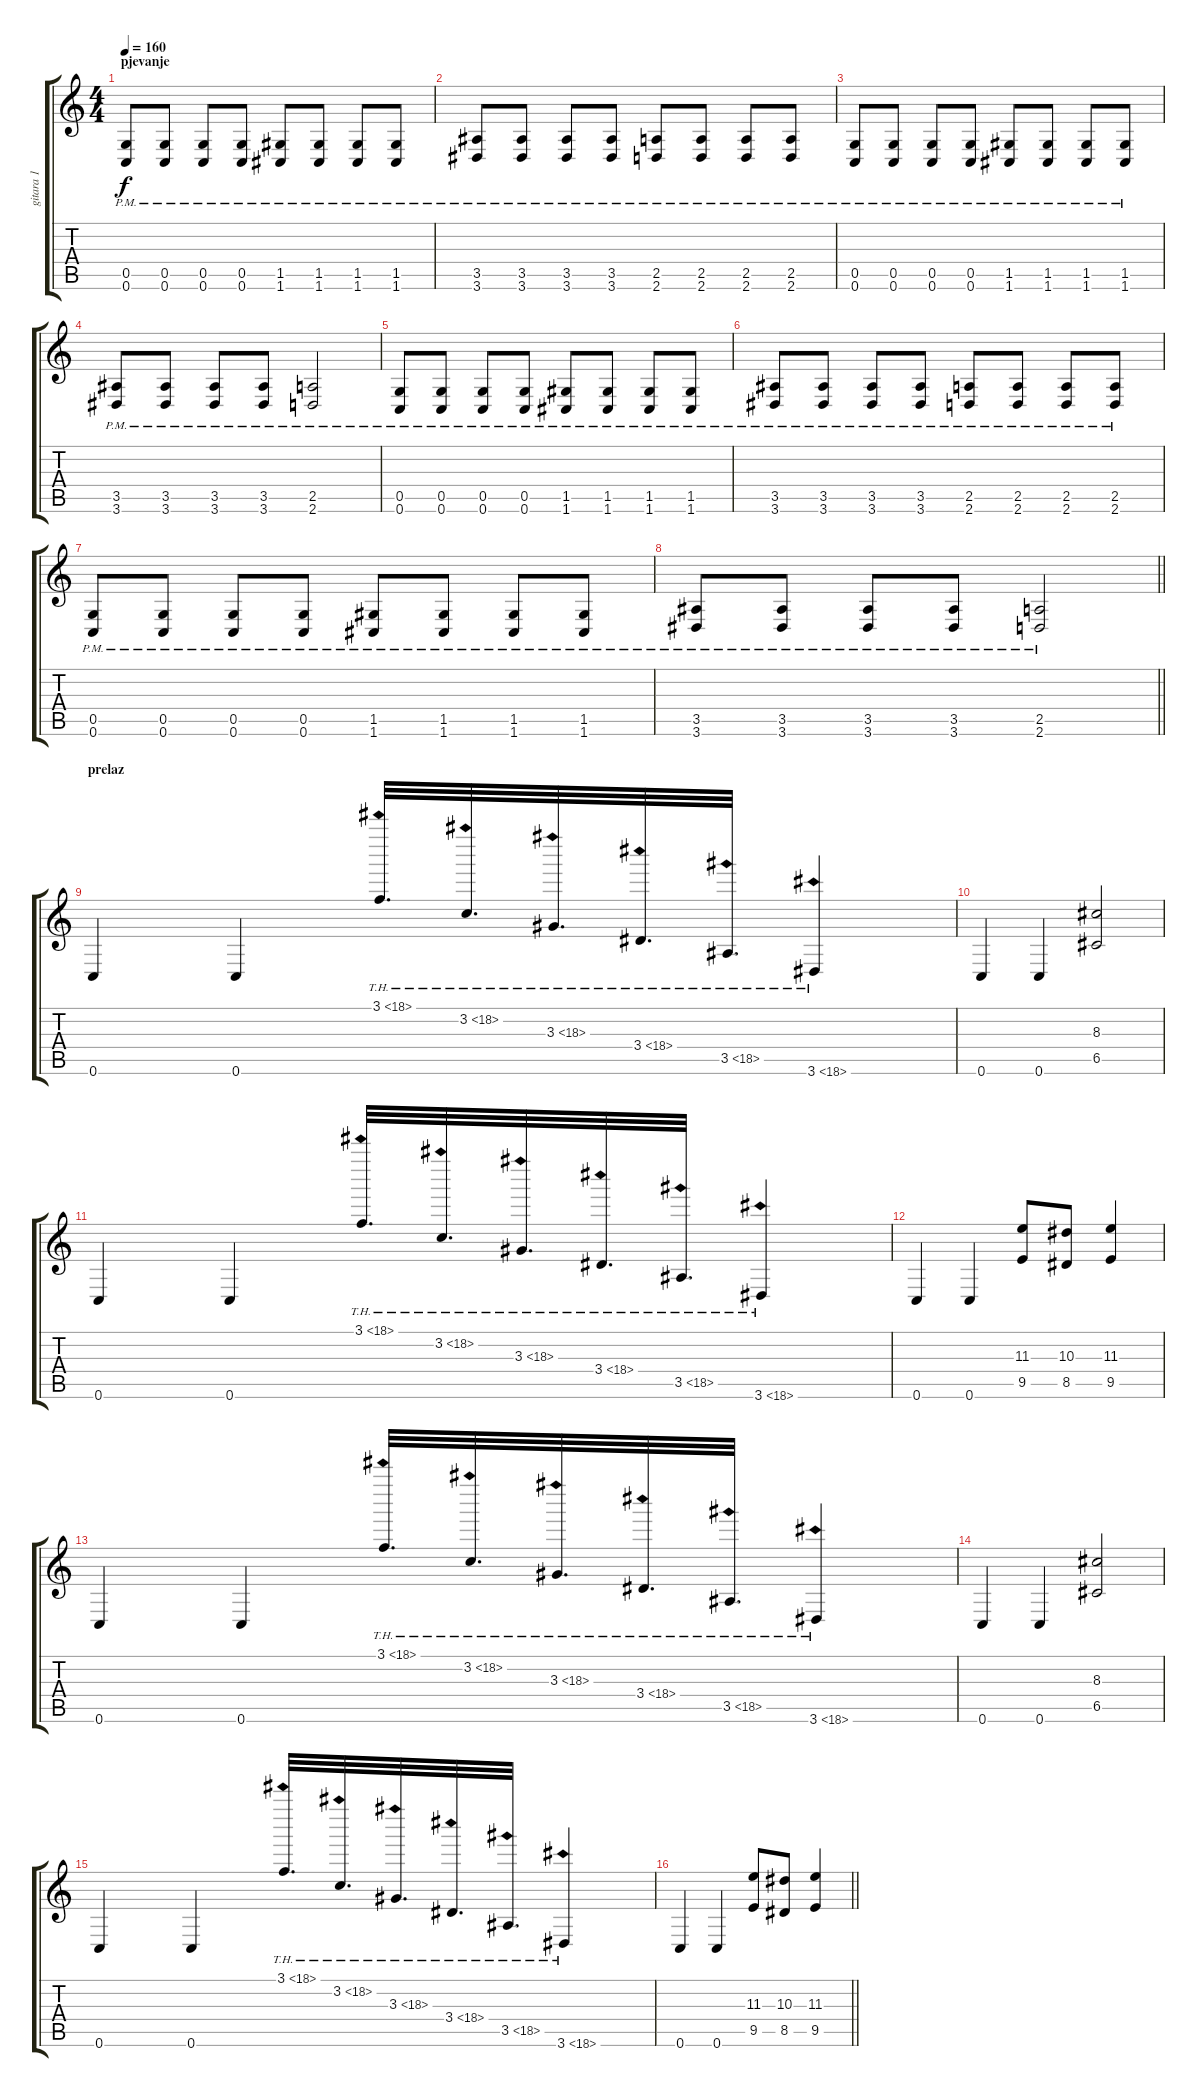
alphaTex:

\track ("gitara 1" "gitara 1") {instrument distortionguitar}
\staff {score tabs}
\tuning (D4 A3 F3 C3 G2 C2) {hide}
\ts (4 4)
\section ("" "pjevanje")
\tempo 160
\clef g2
\ks c
(0.5{pm} 0.6{pm}).8{dy f} (0.5{pm} 0.6{pm}).8 (0.5{pm} 0.6{pm}).8 (0.5{pm} 0.6{pm}).8 (1.5{pm} 1.6{pm}).8 (1.5{pm} 1.6{pm}).8 (1.5{pm} 1.6{pm}).8 (1.5{pm} 1.6{pm}).8 |
(3.5{pm} 3.6{pm}).8 (3.5{pm} 3.6{pm}).8 (3.5{pm} 3.6{pm}).8 (3.5{pm} 3.6{pm}).8 (2.5{pm} 2.6{pm}).8 (2.5{pm} 2.6{pm}).8 (2.5{pm} 2.6{pm}).8 (2.5{pm} 2.6{pm}).8 |
(0.5{pm} 0.6{pm}).8 (0.5{pm} 0.6{pm}).8 (0.5{pm} 0.6{pm}).8 (0.5{pm} 0.6{pm}).8 (1.5{pm} 1.6{pm}).8 (1.5{pm} 1.6{pm}).8 (1.5{pm} 1.6{pm}).8 (1.5{pm} 1.6{pm}).8 |
(3.5{pm} 3.6{pm}).8 (3.5{pm} 3.6{pm}).8 (3.5{pm} 3.6{pm}).8 (3.5{pm} 3.6{pm}).8 (2.5{pm} 2.6{pm}).2 |
(0.5{pm} 0.6{pm}).8 (0.5{pm} 0.6{pm}).8 (0.5{pm} 0.6{pm}).8 (0.5{pm} 0.6{pm}).8 (1.5{pm} 1.6{pm}).8 (1.5{pm} 1.6{pm}).8 (1.5{pm} 1.6{pm}).8 (1.5{pm} 1.6{pm}).8 |
(3.5{pm} 3.6{pm}).8 (3.5{pm} 3.6{pm}).8 (3.5{pm} 3.6{pm}).8 (3.5{pm} 3.6{pm}).8 (2.5{pm} 2.6{pm}).8 (2.5{pm} 2.6{pm}).8 (2.5{pm} 2.6{pm}).8 (2.5{pm} 2.6{pm}).8 |
(0.5{pm} 0.6{pm}).8 (0.5{pm} 0.6{pm}).8 (0.5{pm} 0.6{pm}).8 (0.5{pm} 0.6{pm}).8 (1.5{pm} 1.6{pm}).8 (1.5{pm} 1.6{pm}).8 (1.5{pm} 1.6{pm}).8 (1.5{pm} 1.6{pm}).8 |
\barLineRight lightlight
(3.5{pm} 3.6{pm}).8 (3.5{pm} 3.6{pm}).8 (3.5{pm} 3.6{pm}).8 (3.5{pm} 3.6{pm}).8 (2.5{pm} 2.6{pm}).2 |
\section ("" "prelaz")
0.6.4 0.6.4 3.1{th 15}.32{d} 3.2{th 15}.32{d} 3.3{th 15}.32{d} 3.4{th 15}.32{d} 3.5{th 15}.32{d} 3.6{th 15}.4 |
0.6.4 0.6.4 (8.3 6.5).2 |
0.6.4 0.6.4 3.1{th 15}.32{d} 3.2{th 15}.32{d} 3.3{th 15}.32{d} 3.4{th 15}.32{d} 3.5{th 15}.32{d} 3.6{th 15}.4 |
0.6.4 0.6.4 (11.3 9.5).8 (10.3 8.5).8 (11.3 9.5).4 |
0.6.4 0.6.4 3.1{th 15}.32{d} 3.2{th 15}.32{d} 3.3{th 15}.32{d} 3.4{th 15}.32{d} 3.5{th 15}.32{d} 3.6{th 15}.4 |
0.6.4 0.6.4 (8.3 6.5).2 |
0.6.4 0.6.4 3.1{th 15}.32{d} 3.2{th 15}.32{d} 3.3{th 15}.32{d} 3.4{th 15}.32{d} 3.5{th 15}.32{d} 3.6{th 15}.4 |
\barLineRight lightlight
0.6.4 0.6.4 (11.3 9.5).8 (10.3 8.5).8 (11.3 9.5).4
